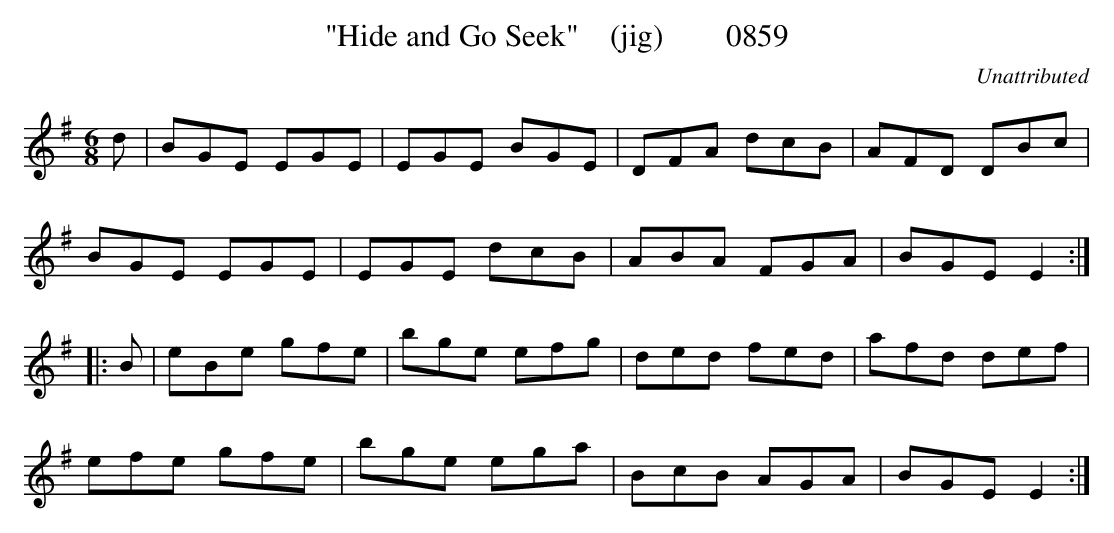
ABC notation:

X:1
T:"Hide and Go Seek"    (jig)        0859
C:Unattributed
BRENNAN June 2003 (HTTP://WWW.SOSYOURMOM.COM)
M:6/8
L:1/8
K:G
d|BGE EGE|EGE BGE|DFA dcB|AFD DBc|
BGE EGE|EGE dcB|ABA FGA|BGE E2:|
|:B|eBe gfe|bge efg|ded fed|afd def|
efe gfe|bge ega|BcB AGA|BGE E2:|
